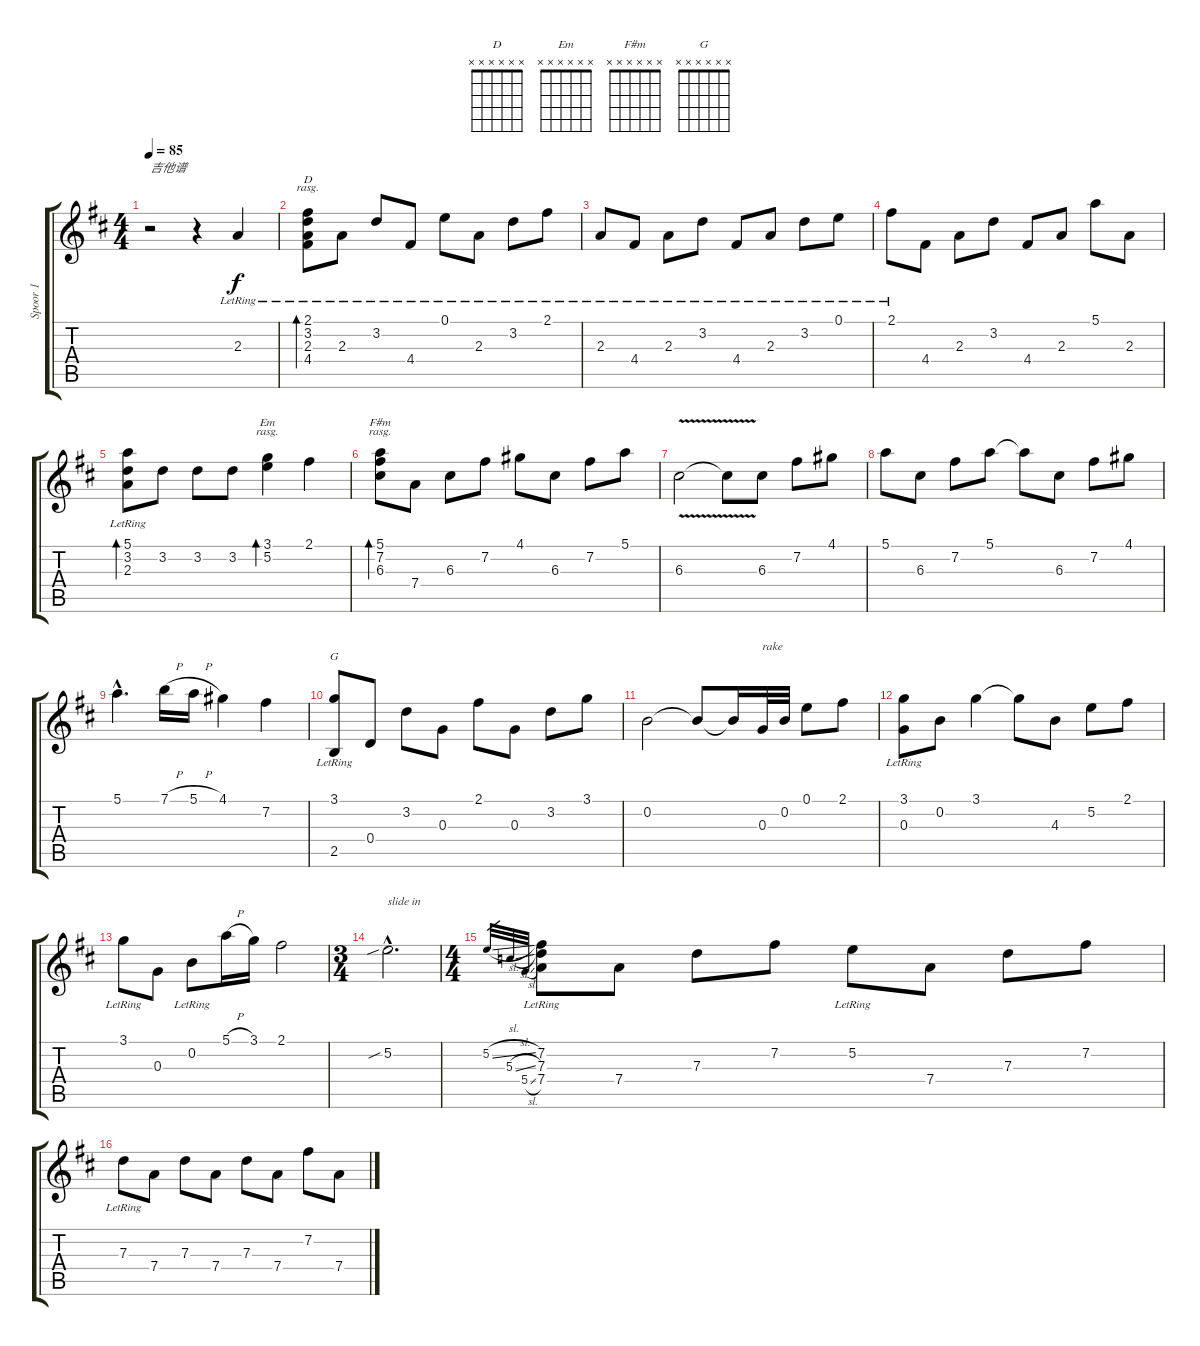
\track ("Spoor 1" "Spoor 1") {instrument electricguitarjazz}
\staff {score tabs}
\tuning (E4 B3 G3 D3 A2 E2) {hide}
\chord ("D" x x x x x x)
\chord ("Em" x x x x x x)
\chord ("F#m" x x x x x x)
\chord ("G" x x x x x x)
\ts (4 4)
\tempo 85
\clef g2
\ks d
r.2{txt "吉他谱" dy f instrument electricguitarjazz} r.4 2.3{lr}.4 |
(2.1{lr} 3.2{lr} 2.3{lr} 4.4{lr}).8{bd 480 ch "D" rasg ii} 2.3{lr}.8 3.2{lr}.8 4.4{lr}.8 0.1{lr}.8 2.3{lr}.8 3.2{lr}.8 2.1{lr}.8 |
2.3{lr}.8 4.4{lr}.8 2.3{lr}.8 3.2{lr}.8 4.4{lr}.8 2.3{lr}.8 3.2{lr}.8 0.1{lr}.8 |
2.1{lr}.8 4.4.8 2.3.8 3.2.8 4.4.8 2.3.8 5.1.8 2.3.8 |
(5.1{lr} 3.2{lr} 2.3{lr}).8{bd 120} 3.2.8 3.2.8 3.2.8 (3.1 5.2).4{bd 480 ch "Em" rasg ii} 2.1.4 |
(5.1 7.2 6.3).8{bd 240 ch "F#m" rasg ii} 7.4.8 6.3.8 7.2.8 4.1.8 6.3.8 7.2.8 5.1.8 |
6.3{v}.2 6.3{t}.8 6.3.8 7.2.8 4.1.8 |
5.1.8 6.3.8 7.2.8 5.1.8 5.1{t}.8 6.3.8 7.2.8 4.1.8 |
5.1{hac}.4{d} 7.1{h}.16 5.1{h}.16 4.1.4 7.2.4 |
(3.1{lr} 2.5).8{ch "G"} 0.4.8 3.2.8 0.3.8 2.1.8 0.3.8 3.2.8 3.1.8 |
0.2.2 0.2{t}.8 0.2{t}.16 0.3.32{txt "rake"} 0.2.32 0.1.8 2.1.8 |
(3.1{lr} 0.3).8 0.2.8 3.1.4 3.1{t}.8 4.3.8 5.2.8 2.1.8 |
3.1{lr}.8 0.3.8 0.2{lr}.8 5.1{h}.16 3.1.16 2.1.2 |
\ts (3 4)
5.2{sib hac}.2{d txt "slide in"} |
\ts (4 4)
5.2{sl}.32{gr} 5.3{sl}.32{gr} 5.4{sl}.32{gr} (7.2{lr} 7.3{lr} 7.4).8 7.4.8 7.3.8 7.2.8 5.2{lr}.8 7.4.8 7.3.8 7.2.8 |
7.3{lr}.8 7.4.8 7.3.8 7.4.8 7.3.8 7.4.8 7.2.8 7.4.8
